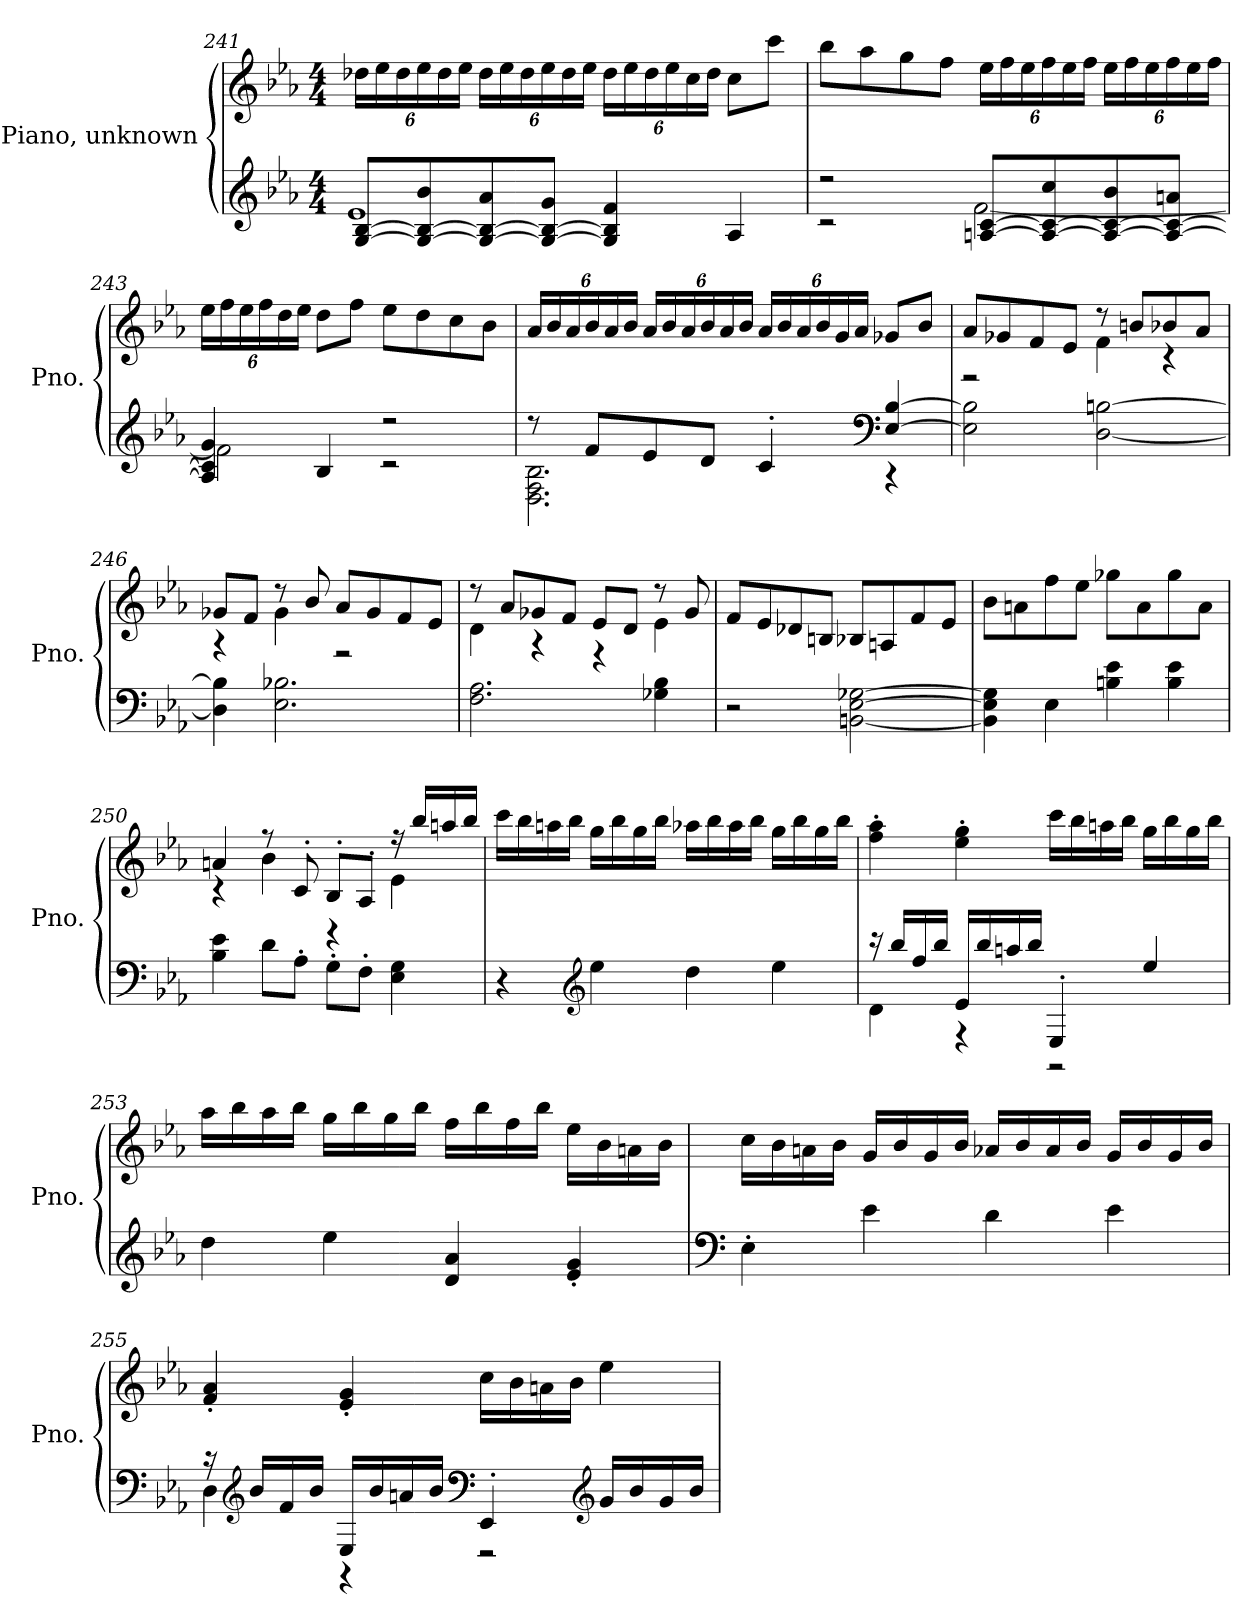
**kern	**kern
*part1	*part1
*staff2	*staff1
*I"Piano, unknown	*
*I'Pno.	*
!!LO:PB:g=z
*clefG2	*clefG2
*k[b-e-a-]	*k[b-e-a-]
*M4/4	*M4/4
=241	=241
*^	*
*	*	*Xbrackettup
[8G/ [8B-/L	1e-	24dd-X\LL
.	.	24ee-\
.	.	24dd-\
8G/_ 8B-/_ 8b-/	.	24ee-\
.	.	24dd-\
.	.	24ee-\JJ
8G/_ 8B-/_ 8a-/	.	24dd-\LL
.	.	24ee-\
.	.	24dd-\
8G/_ 8B-/_ 8g/J	.	24ee-\
.	.	24dd-\
.	.	24ee-\JJ
4G/] 4B-/] 4f/	.	24dd-\LL
.	.	24ee-\
.	.	24dd-\
.	.	24ee-\
.	.	24cc\
.	.	24dd-\JJ
4A-/	.	8cc\L
.	.	8ccc\J
=242	=242	=242
2r	2r	8bb-\L
.	.	8aa-\
.	.	8gg\
.	.	8ff\J
[8An/ [8c/L	[2f\	24ee-\LL
.	.	24ff\
.	.	24ee-\
8A/_ 8c/_ 8cc/	.	24ff\
.	.	24ee-\
.	.	24ff\JJ
8A/_ 8c/_ 8b-/	.	24ee-\LL
.	.	24ff\
.	.	24ee-\
8A/_ 8c/_ 8an/J	.	24ff\
.	.	24ee-\
.	.	24ff\JJ
!!LO:LB:g=z
=243	=243	=243
4A/] 4c/] 4g/	2f\]	24ee-\LL
.	.	24ff\
.	.	24ee-\
.	.	24ff\
.	.	24dd\
.	.	24ee-\JJ
4B-/	.	8dd\L
.	.	8ff\J
2r	2r	8ee-\L
.	.	8dd\
.	.	8cc\
.	.	8b-\J
=244	=244	=244
8r	2.D\ 2.F\ 2.B-\	24a-/LL
.	.	24b-/
.	.	24a-/
8f/L	.	24b-/
.	.	24a-/
.	.	24b-/JJ
8e-/	.	24a-/LL
.	.	24b-/
.	.	24a-/
8d/J	.	24b-/
.	.	24a-/
.	.	24b-/JJ
4c'/	.	24a-/LL
.	.	24b-/
.	.	24a-/
.	.	24b-/
.	.	24g/
.	.	24a-/JJ
*clefF4	*	*
[4E-/ [4B-/	4r	8g-X/L
.	.	8b-/J
*v	*v	*
=245	=245
*	*^
2E-\] 2B-\]	8a-/L	2r
.	8g-X/	.
.	8f/	.
.	8e-/J	.
[2D\ [2Bn\	8r	4f\
.	8bn/L	.
.	8b-X/	4r
.	8a-/J	.
!!LO:LB:g=z	!!
=246	=246	=246
4D\] 4B\]	8g-X/L	4r
.	8f/J	.
2.E-\ 2.B-X\	8r	4g-\
.	8b-/	.
.	8a-/L	2r
.	8g-/	.
.	8f/	.
.	8e-/J	.
=247	=247	=247
2.F\ 2.A-\	8r	4d\
.	8a-/L	.
.	8g-X/	4r
.	8f/J	.
.	8e-/L	4r
.	8d/J	.
4G-X\ 4B-\	8r	4e-\
.	8g-/	.
*	*v	*v
=248	=248
2r	8f/L
.	8e-/
.	8d-X/
.	8Bn/J
[2BBn\ [2E-\ [2G-X\	8B-X/L
.	8An/
.	8f/
.	8e-/J
=249	=249
4BB\] 4E-\] 4G-\]	8b-\L
.	8an\
4E-\	8ff\
.	8ee-\J
4Bn\ 4e-\	8gg-X\L
.	8a\
4B\ 4e-\	8gg-\
.	8a\J
!!LO:LB:g=z
=250	=250
*	*^
4B-\ 4e-\	4an/	4r
8d\L	8r	4b-\
8A-'\J	8c'/	.
8G'\L	8B-'/L	4r
8F'\J	8A-'/J	.
4E-\ 4G\	16r	4e-\
.	16bb-/LL	.
.	16aan/	.
.	16bb-/JJ	.
*	*v	*v
=251	=251
4r	16ccc\LL
.	16bb-\
.	16aan\
.	16bb-\JJ
*clefG2	*
4ee-\	16gg\LL
.	16bb-\
.	16gg\
.	16bb-\JJ
4dd\	16aa-X\LL
.	16bb-\
.	16aa-\
.	16bb-\JJ
4ee-\	16gg\LL
.	16bb-\
.	16gg\
.	16bb-\JJ
!!LO:LB:g=z
=252	=252
*^	*
16r	4d\	4ff\' 4aa-\'
16bb-/LL	.	.
16ff/	.	.
16bb-/JJ	.	.
16e-/LL	4r	4ee-\' 4gg\'
16bb-/	.	.
16aan/	.	.
16bb-/JJ	.	.
4E-'/	2r	16ccc\LL
.	.	16bb-\
.	.	16aan\
.	.	16bb-\JJ
4ee-/	.	16gg\LL
.	.	16bb-\
.	.	16gg\
.	.	16bb-\JJ
*v	*v	*
=253	=253
4dd\	16aa-\LL
.	16bb-\
.	16aa-\
.	16bb-\JJ
4ee-\	16gg\LL
.	16bb-\
.	16gg\
.	16bb-\JJ
4d/ 4a-/	16ff\LL
.	16bb-\
.	16ff\
.	16bb-\JJ
4e-/' 4g/'	16ee-\LL
.	16b-\
.	16an\
.	16b-\JJ
!!LO:LB:g=z
=254	=254
*clefF4	*
4E-'\	16cc\LL
.	16b-\
.	16an\
.	16b-\JJ
4e-\	16g/LL
.	16b-/
.	16g/
.	16b-/JJ
4d\	16a-X/LL
.	16b-/
.	16a-/
.	16b-/JJ
4e-\	16g/LL
.	16b-/
.	16g/
.	16b-/JJ
=255	=255
*^	*
16r	4D\	4f/' 4a-/'
*clefG2	*	*
16b-/LL	.	.
16f/	.	.
16b-/JJ	.	.
16E-/LL	4r	4e-/' 4g/'
16b-/	.	.
16an/	.	.
16b-/JJ	.	.
*clefF4	*	*
4EE-'/	2r	16cc\LL
.	.	16b-\
.	.	16an\
.	.	16b-\JJ
*clefG2	*	*
16g/LL	.	4ee-\
16b-/	.	.
16g/	.	.
16b-/JJ	.	.
*v	*v	*
=	=
*-	*-
